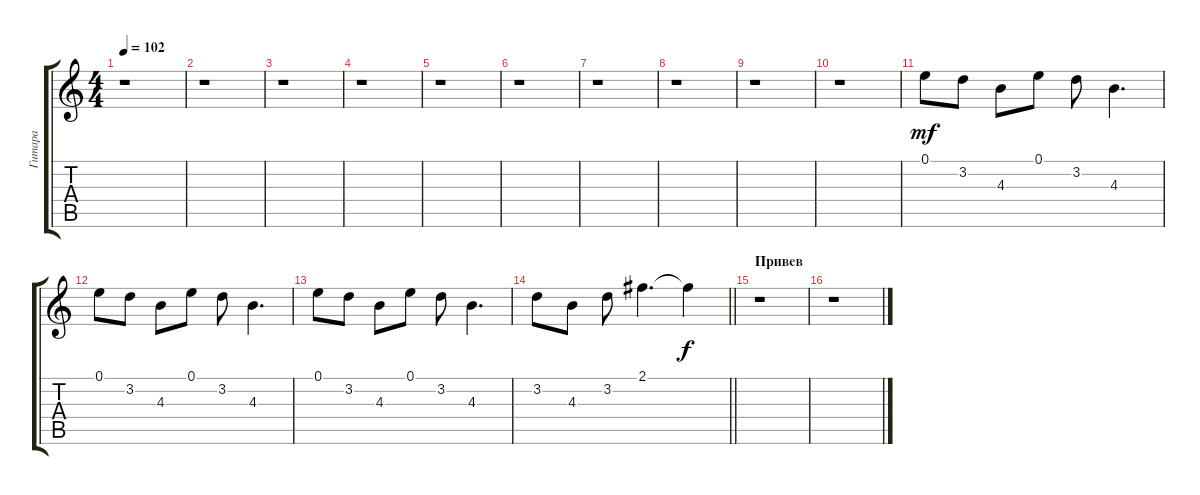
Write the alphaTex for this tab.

\track ("Гитара" "Гитара") {instrument electricguitarclean}
\staff {score tabs}
\tuning (E4 B3 G3 D3 A2 E2) {hide}
\ts (4 4)
\tempo 102
\clef g2
\ks c
r.1{dy f} |
r.1 |
r.1 |
r.1 |
r.1 |
r.1 |
r.1 |
r.1 |
r.1 |
r.1 |
0.1.8{dy mf} 3.2.8 4.3.8 0.1.8 3.2.8 4.3.4{d} |
0.1.8 3.2.8 4.3.8 0.1.8 3.2.8 4.3.4{d} |
0.1.8 3.2.8 4.3.8 0.1.8 3.2.8 4.3.4{d} |
\barLineRight lightlight
3.2.8 4.3.8 3.2.8 2.1.4{d} 2.1{t}.4{dy f} |
\section ("" "Привев")
r.1 |
r.1
